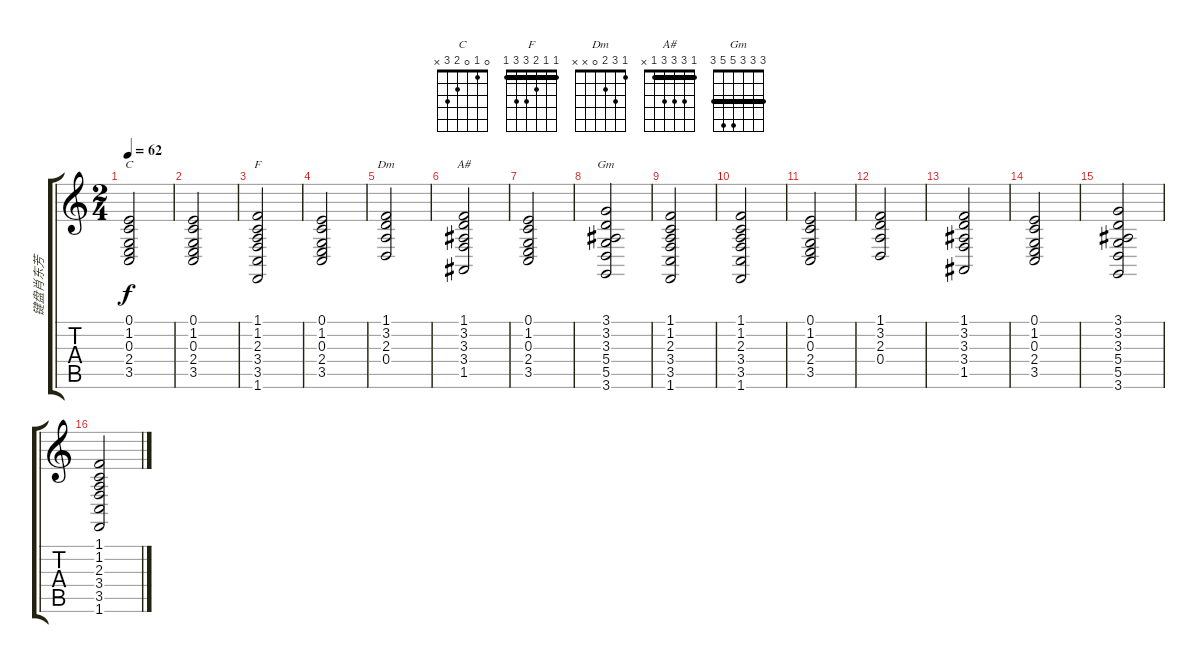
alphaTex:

\track ("键盘肖东芳" "键盘肖东芳") {instrument stringensemble2}
\staff {score tabs}
\tuning (E4 B3 G3 D3 A2 E2) {hide}
\chord ("C" 0 1 0 2 3 x)
\chord ("F" 1 1 2 3 3 1) {barre 1}
\chord ("Dm" 1 3 2 0 x x)
\chord ("A#" 1 3 3 3 1 x) {barre 1}
\chord ("Gm" 3 3 3 5 5 3) {barre 3}
\ts (2 4)
\tempo 62
\clef g2
\ks c
(0.1 1.2 0.3 2.4 3.5).2{ch "C" dy f} |
(0.1 1.2 0.3 2.4 3.5).2 |
(1.1 1.2 2.3 3.4 3.5 1.6).2{ch "F"} |
(0.1 1.2 0.3 2.4 3.5).2 |
(1.1 3.2 2.3 0.4).2{ch "Dm"} |
(1.1 3.2 3.3 3.4 1.5).2{ch "A#"} |
(0.1 1.2 0.3 2.4 3.5).2 |
(3.1 3.2 3.3 5.4 5.5 3.6).2{ch "Gm"} |
(1.1 1.2 2.3 3.4 3.5 1.6).2 |
(1.1 1.2 2.3 3.4 3.5 1.6).2 |
(0.1 1.2 0.3 2.4 3.5).2 |
(1.1 3.2 2.3 0.4).2 |
(1.1 3.2 3.3 3.4 1.5).2 |
(0.1 1.2 0.3 2.4 3.5).2 |
(3.1 3.2 3.3 5.4 5.5 3.6).2 |
(1.1 1.2 2.3 3.4 3.5 1.6).2
